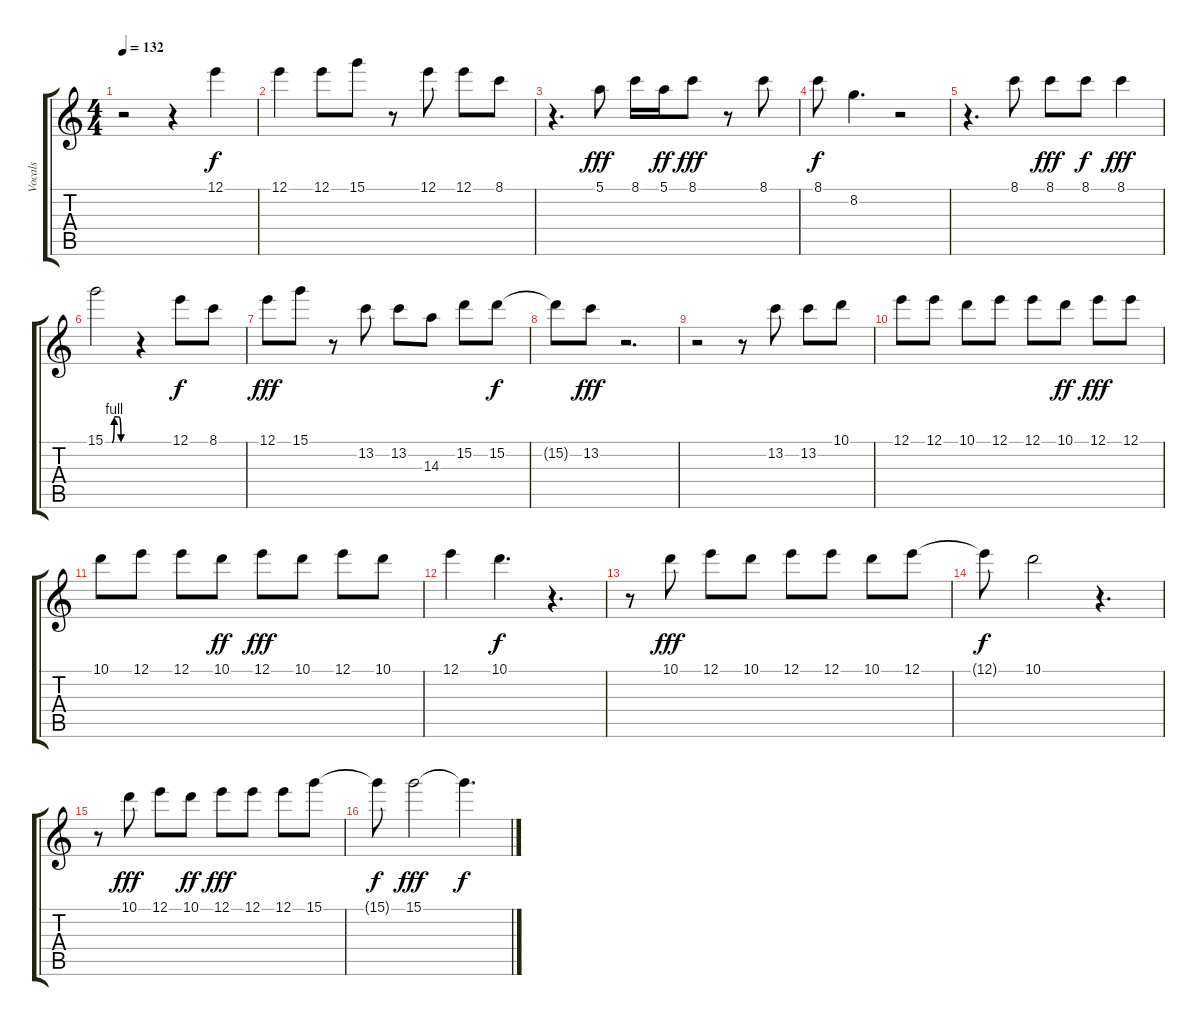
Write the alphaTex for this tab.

\track ("Vocals" "Vocals") {instrument overdrivenguitar}
\staff {score tabs}
\tuning (E4 B3 G3 D3 A2 E2) {hide}
\ts (4 4)
\tempo 132
\clef g2
\ks c
r.2{dy fff} r.4 12.1.4{dy f volume 11} |
12.1.4 12.1.8{volume 16} 15.1.8 r.8 12.1.8 12.1.8 8.1.8 |
r.4{d} 5.1.8{dy fff} 8.1.16 5.1.16{dy ff} 8.1.8{dy fff} r.8 8.1.8 |
8.1.8{dy f} 8.2.4{d} r.2 |
r.4{d} 8.1.8 8.1.8{dy fff} 8.1.8{dy f} 8.1.4{dy fff} |
15.1{be (custom 0 0 15 0 20 4 30 4 35 0 45 0 60 0)}.2 r.4 12.1.8{dy f} 8.1.8 |
12.1.8{dy fff} 15.1.8 r.8 13.2.8 13.2.8 14.3.8 15.2.8 15.2.8{dy f} |
15.2{t}.8 13.2.8{dy fff} r.2{d} |
r.2 r.8 13.2.8 13.2.8 10.1.8 |
12.1.8 12.1.8 10.1.8 12.1.8 12.1.8 10.1.8{dy ff} 12.1.8{dy fff} 12.1.8 |
10.1.8 12.1.8 12.1.8 10.1.8{dy ff} 12.1.8{dy fff} 10.1.8 12.1.8 10.1.8 |
12.1.4 10.1.4{d dy f} r.4{d} |
r.8 10.1.8{dy fff} 12.1.8 10.1.8 12.1.8 12.1.8 10.1.8 12.1.8 |
12.1{t}.8{dy f} 10.1.2 r.4{d} |
r.8 10.1.8{dy fff} 12.1.8 10.1.8{dy ff} 12.1.8{dy fff} 12.1.8 12.1.8 15.1.8 |
15.1{t}.8{dy f} 15.1.2{dy fff} 15.1{t}.4{d dy f}
